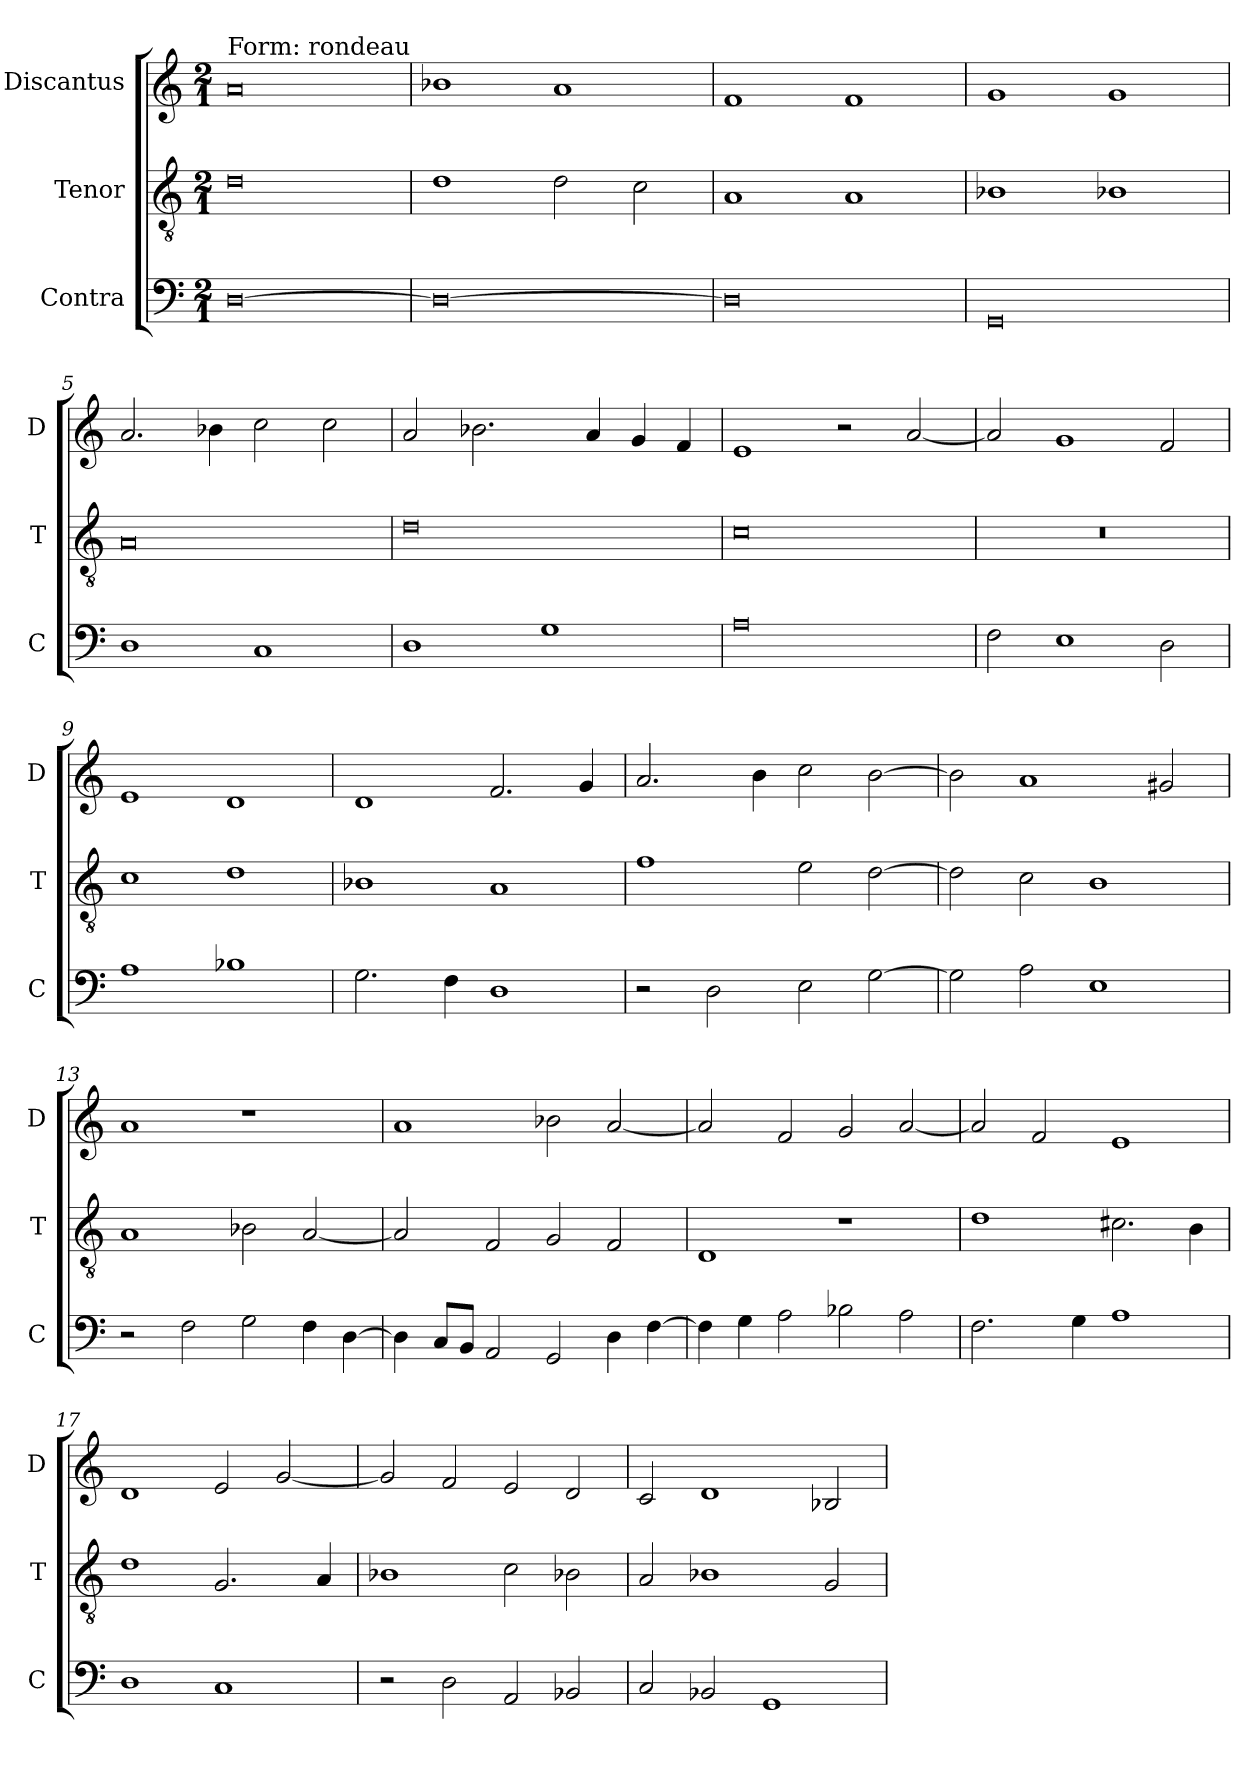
**kern	**kern	**kern
*part3	*part2	*part1
*staff3	*staff2	*staff1
*I"Contra	*I"Tenor	*I"Discantus
*I'C	*I'T	*I'D
*clefF4	*clefGv2	*clefG2
*k[]	*k[]	*k[]
*M2/1	*M2/1	*M2/1
=1	=1	=1
!	!	!LO:TX:a:t=Form&colon; rondeau
[0D	0d	0a
=2	=2	=2
0D_	1d	1b-X
.	2d\	1a
.	2c\	.
=3	=3	=3
0D]	1A	1f
.	1A	1f
=4	=4	=4
0GG	1B-X	1g
.	1B-X	1g
=5	=5	=5
1D	0A	2.a/
.	.	4b-X\
1C	.	2cc\
.	.	2cc\
=6	=6	=6
1D	0d	2a/
.	.	2.b-X\
1G	.	.
.	.	4a/
.	.	4g/
.	.	4f/
=7	=7	=7
0A	0c	1e
.	.	2r
.	.	[2a/
=8	=8	=8
2F\	0r	2a/]
1E	.	1g
2D\	.	2f/
=9	=9	=9
1A	1c	1e
1B-X	1d	1d
=10	=10	=10
2.G\	1B-X	1d
4F\	.	.
1D	1A	2.f/
.	.	4g/
=11	=11	=11
2r	1f	2.a/
2D\	.	.
.	.	4b\
2E\	2e\	2cc\
[2G\	[2d\	[2b\
=12	=12	=12
2G\]	2d\]	2b\]
2A\	2c\	1a
1E	1B	.
.	.	2g#X/
=13	=13	=13
2r	1A	1a
2F\	.	.
2G\	2B-X\	1r
4F\	[2A/	.
[4D\	.	.
=14	=14	=14
4D\]	2A/]	1a
8C/L	.	.
8BB/J	.	.
2AA/	2F/	.
2GG/	2G/	2b-X\
4D\	2F/	[2a/
[4F\	.	.
=15	=15	=15
4F\]	1D	2a/]
4G\	.	.
2A\	.	2f/
2B-X\	1r	2g/
2A\	.	[2a/
=16	=16	=16
2.F\	1d	2a/]
.	.	2f/
4G\	.	.
1A	2.c#X\	1e
.	4B\	.
=17	=17	=17
1D	1d	1d
1C	2.G/	2e/
.	.	[2g/
.	4A/	.
=18	=18	=18
2r	1B-X	2g/]
2D\	.	2f/
2AA/	2c\	2e/
2BB-X/	2B-X\	2d/
=19	=19	=19
2C/	2A/	2c/
2BB-X/	1B-X	1d
1GG	.	.
.	2G/	2B-X/
=	=	=
*-	*-	*-
